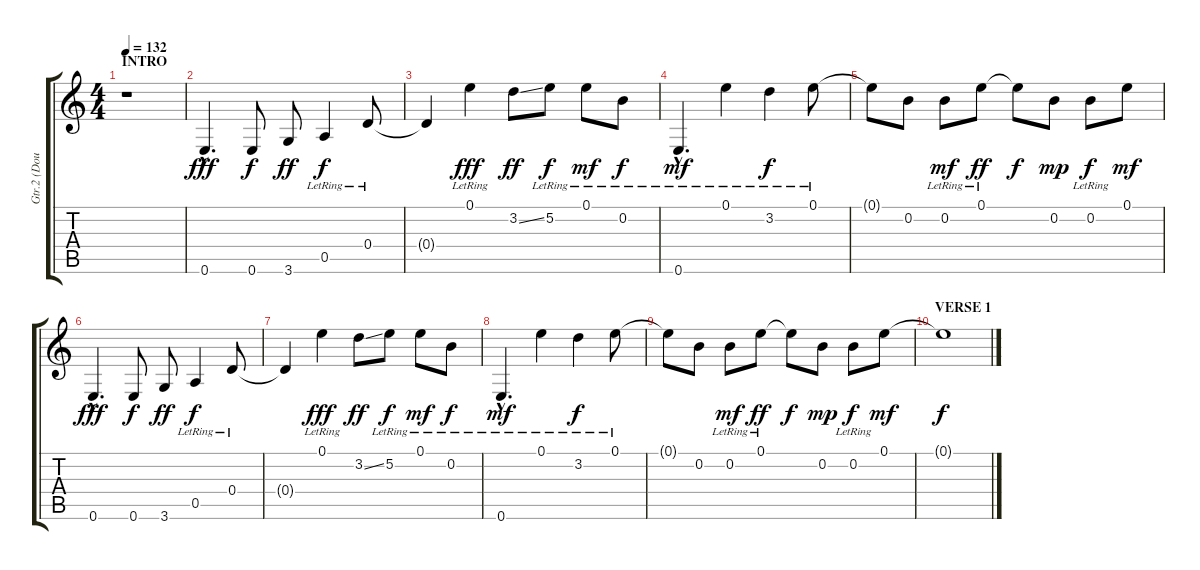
\track ("Gtr.2 (Doubled)" "Gtr.2 (Dou") {instrument electricguitarclean}
\staff {score tabs}
\tuning (E4 B3 G3 D3 A2 E2) {hide}
\ts (4 4)
\section ("" "INTRO")
\tempo 132
\clef g2
\ks c
r.1{dy fff instrument electricguitarclean} |
0.6{hac}.4{d} 0.6.8{dy f} 3.6.8{dy ff} 0.5{lr}.4{dy f} 0.4{lr}.8 |
0.4{t}.4 0.1{lr}.4{dy fff} 3.2{ss}.8{dy ff} 5.2{lr}.8{dy f} 0.1{lr}.8{dy mf} 0.2{lr}.8{dy f} |
0.6{hac lr}.4{d dy mf} 0.1{lr}.4 3.2{lr}.4{dy f} 0.1{lr}.8 |
0.1{t}.8 0.2.8 0.2{lr}.8{dy mf} 0.1{lr}.8{dy ff} 0.1{t}.8{dy f} 0.2.8{dy mp} 0.2{lr}.8{dy f} 0.1.8{dy mf} |
0.6{hac}.4{d dy fff} 0.6.8{dy f} 3.6.8{dy ff} 0.5{lr}.4{dy f} 0.4{lr}.8 |
0.4{t}.4 0.1{lr}.4{dy fff} 3.2{ss}.8{dy ff} 5.2{lr}.8{dy f} 0.1{lr}.8{dy mf} 0.2{lr}.8{dy f} |
0.6{hac lr}.4{d dy mf} 0.1{lr}.4 3.2{lr}.4{dy f} 0.1{lr}.8 |
0.1{t}.8 0.2.8 0.2{lr}.8{dy mf} 0.1{lr}.8{dy ff} 0.1{t}.8{dy f} 0.2.8{dy mp} 0.2{lr}.8{dy f} 0.1.8{dy mf} |
\section ("" "VERSE 1")
0.1{t}.1{dy f}
